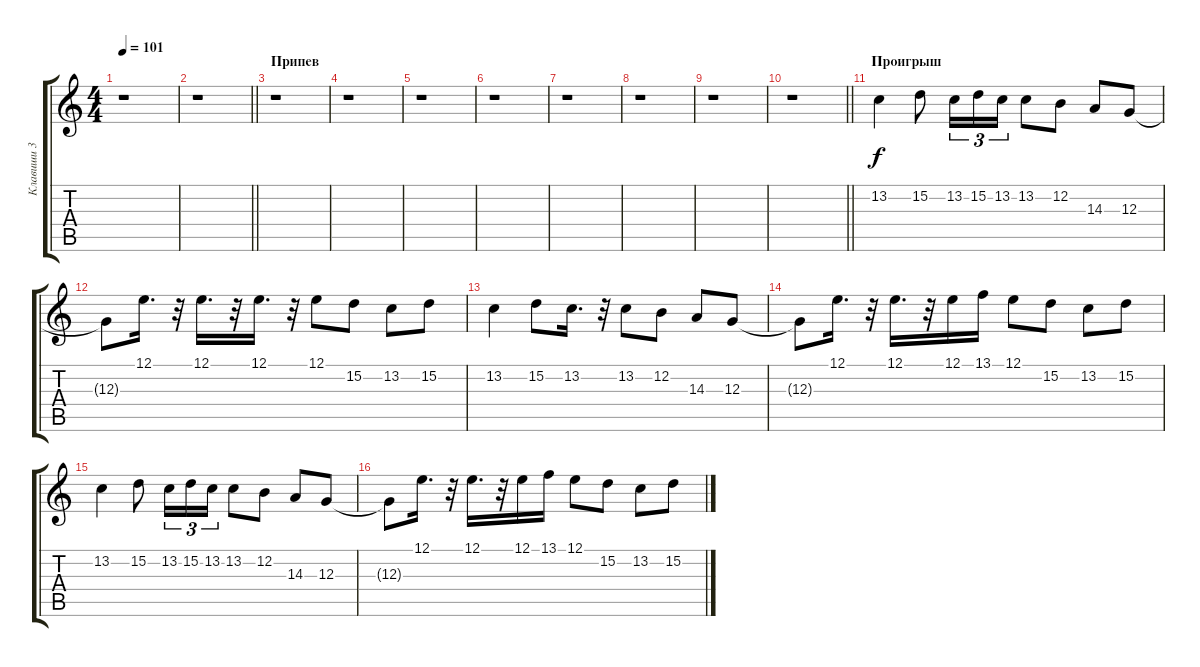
\track ("Клавиши 3" "Клавиши 3") {instrument panflute}
\staff {score tabs}
\tuning (E4 B3 G3 D3 A2 E2) {hide}
\ts (4 4)
\tempo 101
\clef g2
\ks c
r.1{dy f} |
\barLineRight lightlight
r.1 |
\section ("" "Припев")
r.1 |
r.1 |
r.1 |
r.1 |
r.1 |
r.1 |
r.1 |
\barLineRight lightlight
r.1 |
\section ("" "Проигрыш")
13.2.4 15.2.8 13.2.16{tu (3 2)} 15.2.16{tu (3 2)} 13.2.16{tu (3 2)} 13.2.8 12.2.8 14.3.8 12.3.8 |
12.3{t}.8 12.1.16{d} r.32 12.1.16{d} r.32 12.1.16{d} r.32 12.1.8 15.2.8 13.2.8 15.2.8 |
13.2.4 15.2.8 13.2.16{d} r.32 13.2.8 12.2.8 14.3.8 12.3.8 |
12.3{t}.8 12.1.16{d} r.32 12.1.16{d} r.32 12.1.16 13.1.16 12.1.8 15.2.8 13.2.8 15.2.8 |
13.2.4 15.2.8 13.2.16{tu (3 2)} 15.2.16{tu (3 2)} 13.2.16{tu (3 2)} 13.2.8 12.2.8 14.3.8 12.3.8 |
12.3{t}.8 12.1.16{d} r.32 12.1.16{d} r.32 12.1.16 13.1.16 12.1.8 15.2.8 13.2.8 15.2.8
